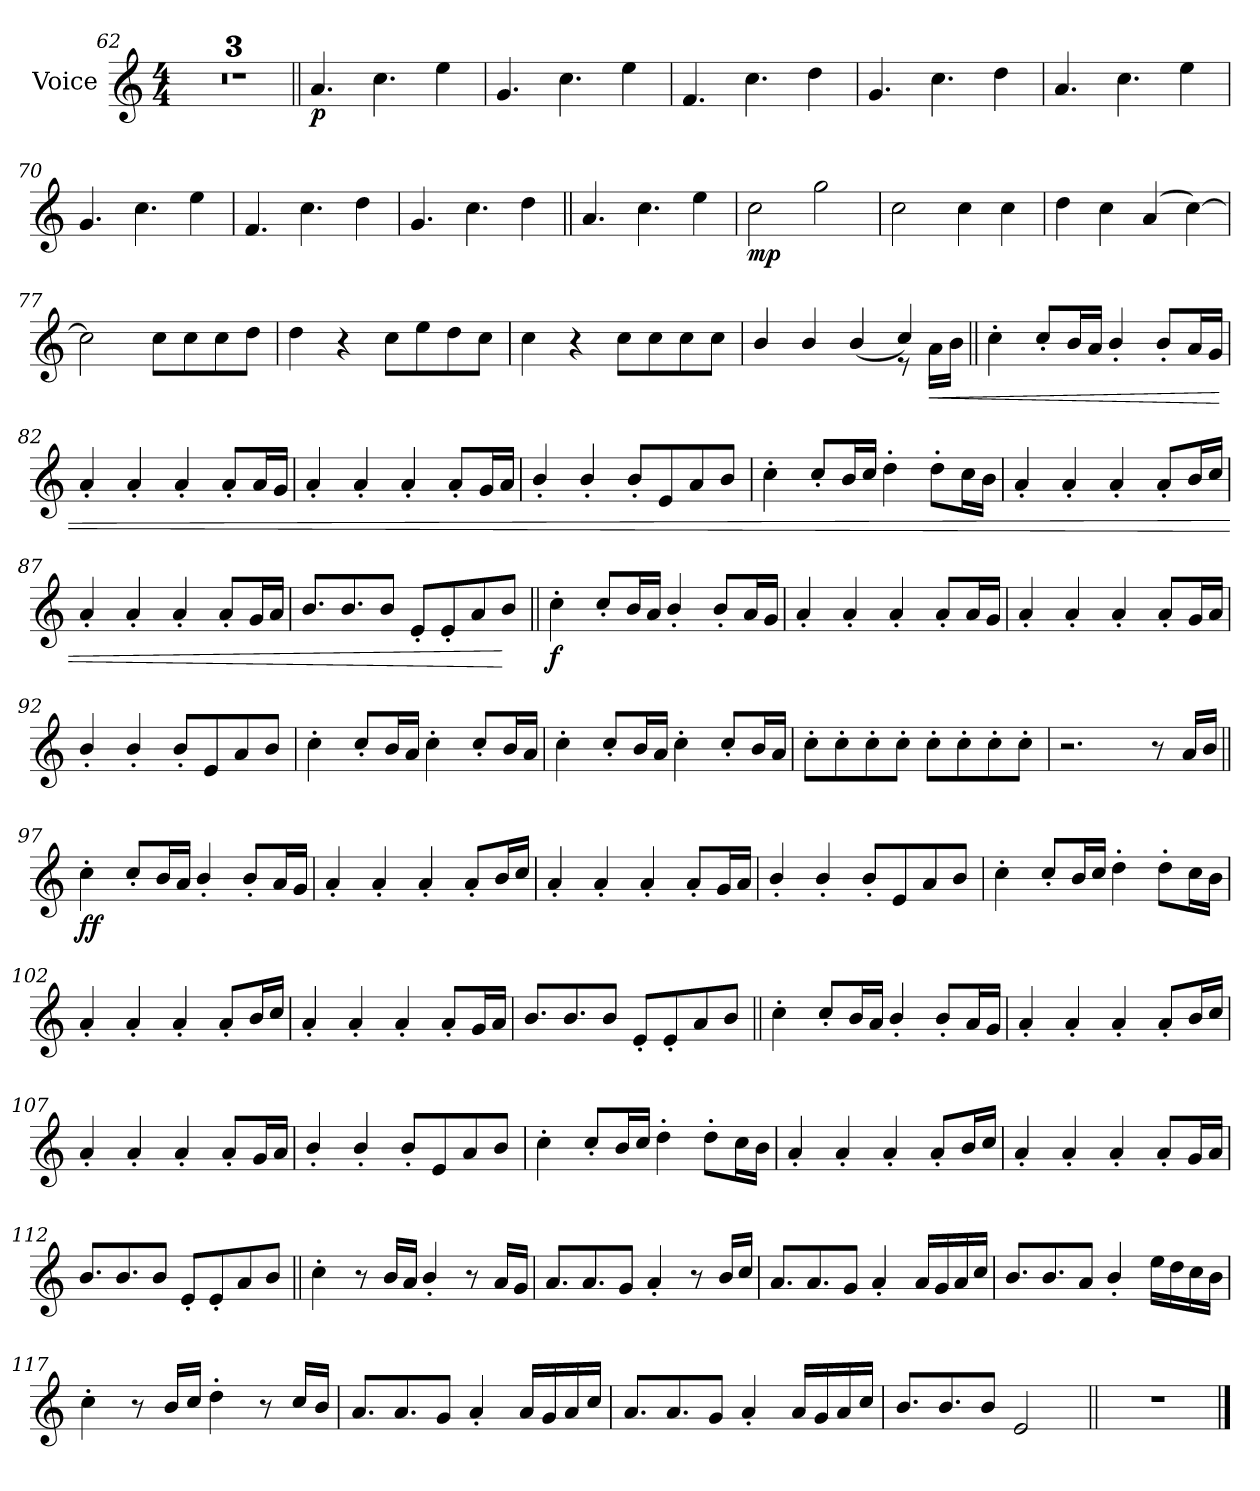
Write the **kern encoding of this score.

**kern	**dynam
*part1	*part1
*staff1	*staff1
*I"Voice	*
*I'Vc.	*
*clefG2	*
*ITrd1c2	*
*k[b-e-]	*
*M4/4	*
=62	=62
1r	.
=63	=63
1r	.
=64	=64
1r	.
=65||	=65||
!	!LO:DY:b
4.g!/	p
4.b-!\	.
4dd!\	.
=66	=66
4.f!/	.
4.b-!\	.
4dd!\	.
=67	=67
4.e-!/	.
4.b-!\	.
4cc!\	.
=68	=68
4.f!/	.
4.b-!\	.
4cc!\	.
=69	=69
4.g!/	.
4.b-!\	.
4dd!\	.
=70	=70
4.f!/	.
4.b-!\	.
4dd!\	.
=71	=71
4.e-!/	.
4.b-!\	.
4cc!\	.
=72	=72
4.f!/	.
4.b-!\	.
4cc!\	.
=73||	=73||
4.g!/	.
4.b-!\	.
4dd!\	.
=74	=74
!	!LO:DY:b
2b-\	mp
2ff\	.
=75	=75
2b-\	.
4b-\	.
4b-\	.
=76	=76
4cc\	.
4b-\	.
(>4g/	.
[4b-\)	.
=77	=77
2b-\]	.
8b-\L	.
8b-\	.
8b-\	.
8cc\J	.
=78	=78
4cc\	.
4r	.
8b-\L	.
8dd\	.
8cc\	.
8b-\J	.
=79	=79
4b-\	.
4r	.
8b-\L	.
8b-\	.
8b-\	.
8b-\J	.
=80	=80
*^	*
4a/	2.ryy	.
4a/	.	.
(<4a/	.	.
4b-/)	8r	.
!	!	!LO:HP:b
.	16g\LL	<
.	16a\JJ	.
*v	*v	*
=81||	=81||
4b-'\	.
8b-'/L	.
16a/L	.
16g/JJ	.
4a'/	.
8a'/L	.
16g/L	.
16f/JJ	.
=82	=82
4g'/	.
4g'/	.
4g'/	.
8g'/L	.
16g/L	.
16f/JJ	.
=83	=83
4g'/	.
4g'/	.
4g'/	.
8g'/L	.
16f/L	.
16g/JJ	.
=84	=84
4a'/	.
4a'/	.
8a'/L	.
8d/	.
8g/	.
8a/J	.
=85	=85
4b-'\	.
8b-'/L	.
16a/L	.
16b-/JJ	.
4cc'\	.
8cc'\L	.
16b-\L	.
16a\JJ	.
=86	=86
4g'/	.
4g'/	.
4g'/	.
8g'/L	.
16a/L	.
16b-/JJ	.
=87	=87
4g'/	.
4g'/	.
4g'/	.
8g'/L	.
16f/L	.
16g/JJ	.
=88	=88
8.a/L	.
8.a/	.
8a/J	.
8d'/L	.
8d'/	.
8g/	.
8a/J	[
=89||	=89||
!	!LO:DY:b
4b-'\	f
8b-'/L	.
16a/L	.
16g/JJ	.
4a'/	.
8a'/L	.
16g/L	.
16f/JJ	.
=90	=90
4g'/	.
4g'/	.
4g'/	.
8g'/L	.
16g/L	.
16f/JJ	.
=91	=91
4g'/	.
4g'/	.
4g'/	.
8g'/L	.
16f/L	.
16g/JJ	.
=92	=92
4a'/	.
4a'/	.
8a'/L	.
8d/	.
8g/	.
8a/J	.
=93	=93
4b-'\	.
8b-'/L	.
16a/L	.
16g/JJ	.
4b-'\	.
8b-'/L	.
16a/L	.
16g/JJ	.
=94	=94
4b-'\	.
8b-'/L	.
16a/L	.
16g/JJ	.
4b-'\	.
8b-'/L	.
16a/L	.
16g/JJ	.
=95	=95
8b-'\L	.
8b-'\	.
8b-'\	.
8b-'\J	.
8b-'\L	.
8b-'\	.
8b-'\	.
8b-'\J	.
=96	=96
2.r	.
8r	.
16g/LL	.
16a/JJ	.
=97||	=97||
!	!LO:DY:b
4b-'\	ff
8b-'/L	.
16a/L	.
16g/JJ	.
4a'/	.
8a'/L	.
16g/L	.
16f/JJ	.
=98	=98
4g'/	.
4g'/	.
4g'/	.
8g'/L	.
16a/L	.
16b-/JJ	.
=99	=99
4g'/	.
4g'/	.
4g'/	.
8g'/L	.
16f/L	.
16g/JJ	.
=100	=100
4a'/	.
4a'/	.
8a'/L	.
8d/	.
8g/	.
8a/J	.
=101	=101
4b-'\	.
8b-'/L	.
16a/L	.
16b-/JJ	.
4cc'\	.
8cc'\L	.
16b-\L	.
16a\JJ	.
=102	=102
4g'/	.
4g'/	.
4g'/	.
8g'/L	.
16a/L	.
16b-/JJ	.
=103	=103
4g'/	.
4g'/	.
4g'/	.
8g'/L	.
16f/L	.
16g/JJ	.
=104	=104
8.a/L	.
8.a/	.
8a/J	.
8d'/L	.
8d'/	.
8g/	.
8a/J	.
=105||	=105||
4b-'\	.
8b-'/L	.
16a/L	.
16g/JJ	.
4a'/	.
8a'/L	.
16g/L	.
16f/JJ	.
=106	=106
4g'/	.
4g'/	.
4g'/	.
8g'/L	.
16a/L	.
16b-/JJ	.
=107	=107
4g'/	.
4g'/	.
4g'/	.
8g'/L	.
16f/L	.
16g/JJ	.
=108	=108
4a'/	.
4a'/	.
8a'/L	.
8d/	.
8g/	.
8a/J	.
=109	=109
4b-'\	.
8b-'/L	.
16a/L	.
16b-/JJ	.
4cc'\	.
8cc'\L	.
16b-\L	.
16a\JJ	.
=110	=110
4g'/	.
4g'/	.
4g'/	.
8g'/L	.
16a/L	.
16b-/JJ	.
=111	=111
4g'/	.
4g'/	.
4g'/	.
8g'/L	.
16f/L	.
16g/JJ	.
=112	=112
8.a/L	.
8.a/	.
8a/J	.
8d'/L	.
8d'/	.
8g/	.
8a/J	.
=113||	=113||
4b-'\	.
8r	.
16a/LL	.
16g/JJ	.
4a'/	.
8r	.
16g/LL	.
16f/JJ	.
=114	=114
8.g/L	.
8.g/	.
8f/J	.
4g'/	.
8r	.
16a/LL	.
16b-/JJ	.
=115	=115
8.g/L	.
8.g/	.
8f/J	.
4g'/	.
16g/LL	.
16f/	.
16g/	.
16b-/JJ	.
=116	=116
8.a/L	.
8.a/	.
8g/J	.
4a'/	.
16dd\LL	.
16cc\	.
16b-\	.
16a\JJ	.
=117	=117
4b-'\	.
8r	.
16a/LL	.
16b-/JJ	.
4cc'\	.
8r	.
16b-/LL	.
16a/JJ	.
=118	=118
8.g/L	.
8.g/	.
8f/J	.
4g'/	.
16g/LL	.
16f/	.
16g/	.
16b-/JJ	.
=119	=119
8.g/L	.
8.g/	.
8f/J	.
4g'/	.
16g/LL	.
16f/	.
16g/	.
16b-/JJ	.
=120	=120
8.a/L	.
8.a/	.
8a/J	.
2d/	.
=121||	=121||
1r	.
==	==
*-	*-
